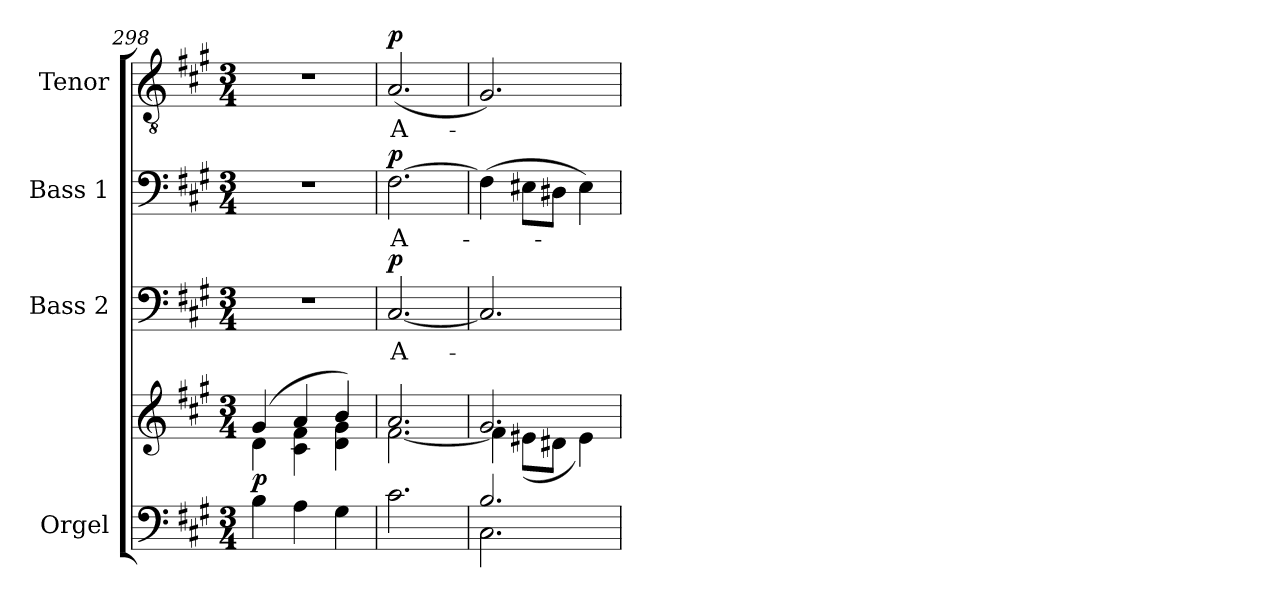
**kern	**kern	**dynam	**kern	**text	**dynam	**kern	**text	**dynam	**kern	**text	**dynam
*part4	*part4	*part4	*part3	*part3	*part3	*part2	*part2	*part2	*part1	*part1	*part1
*staff5	*staff4	*staff4/5	*staff3	*staff3	*staff3	*staff2	*staff2	*staff2	*staff1	*staff1	*staff1
*I"Orgel	*	*	*I"Bass 2	*	*	*I"Bass 1	*	*	*I"Tenor	*	*
*I'Org.	*	*	*I'B2.	*	*	*I'B1.	*	*	*I'T.	*	*
*clefF4	*clefG2	*	*clefF4	*	*	*clefF4	*	*	*clefGv2	*	*
*k[f#c#g#]	*k[f#c#g#]	*	*k[f#c#g#]	*	*	*k[f#c#g#]	*	*	*k[f#c#g#]	*	*
*A:	*A:	*	*A:	*	*	*A:	*	*	*A:	*	*
*M3/4	*M3/4	*	*M3/4	*	*	*M3/4	*	*	*M3/4	*	*
=298	=298	=298	=298	=298	=298	=298	=298	=298	=298	=298	=298
*	*^	*	*	*	*	*	*	*	*	*	*
!	!	!	!LO:DY:b	!	!	!	!	!	!	!	!	!
4B\	(4g#/	4d\	p	2.r	.	.	2.r	.	.	2.r	.	.
4A\	4a/	4c#\ 4f#\	.	.	.	.	.	.	.	.	.	.
4G#\	4b/)	4d\ 4g#\	.	.	.	.	.	.	.	.	.	.
=299	=299	=299	=299	=299	=299	=299	=299	=299	=299	=299	=299	=299
!	!	!	!	!	!LO:LY:b	!LO:DY:a	!	!LO:LY:b	!LO:DY:a	!	!LO:LY:b	!LO:DY:a
2.c#\	2.a/	[<2.f#\	.	[2.C#/	A-	p	[2.F#\	A-	p	(<2.A/	A-	p
=300	=300	=300	=300	=300	=300	=300	=300	=300	=300	=300	=300	=300
*^	*	*	*	*	*	*	*	*	*	*	*	*
2.B/	2.C#\	2.g#/	4f#\]	.	2.C#/]	.	.	(>4F#\]	.	.	2.G#/)	.	.
.	.	.	(>8e#X\L	.	.	.	.	8E#X\L	.	.	.	.	.
.	.	.	8d#X\J	.	.	.	.	8D#X\J	.	.	.	.	.
.	.	.	4e#\)	.	.	.	.	4E#\)	.	.	.	.	.
*v	*v	*	*	*	*	*	*	*	*	*	*	*	*
*	*v	*v	*	*	*	*	*	*	*	*	*	*
=	=	=	=	=	=	=	=	=	=	=	=
*-	*-	*-	*-	*-	*-	*-	*-	*-	*-	*-	*-
